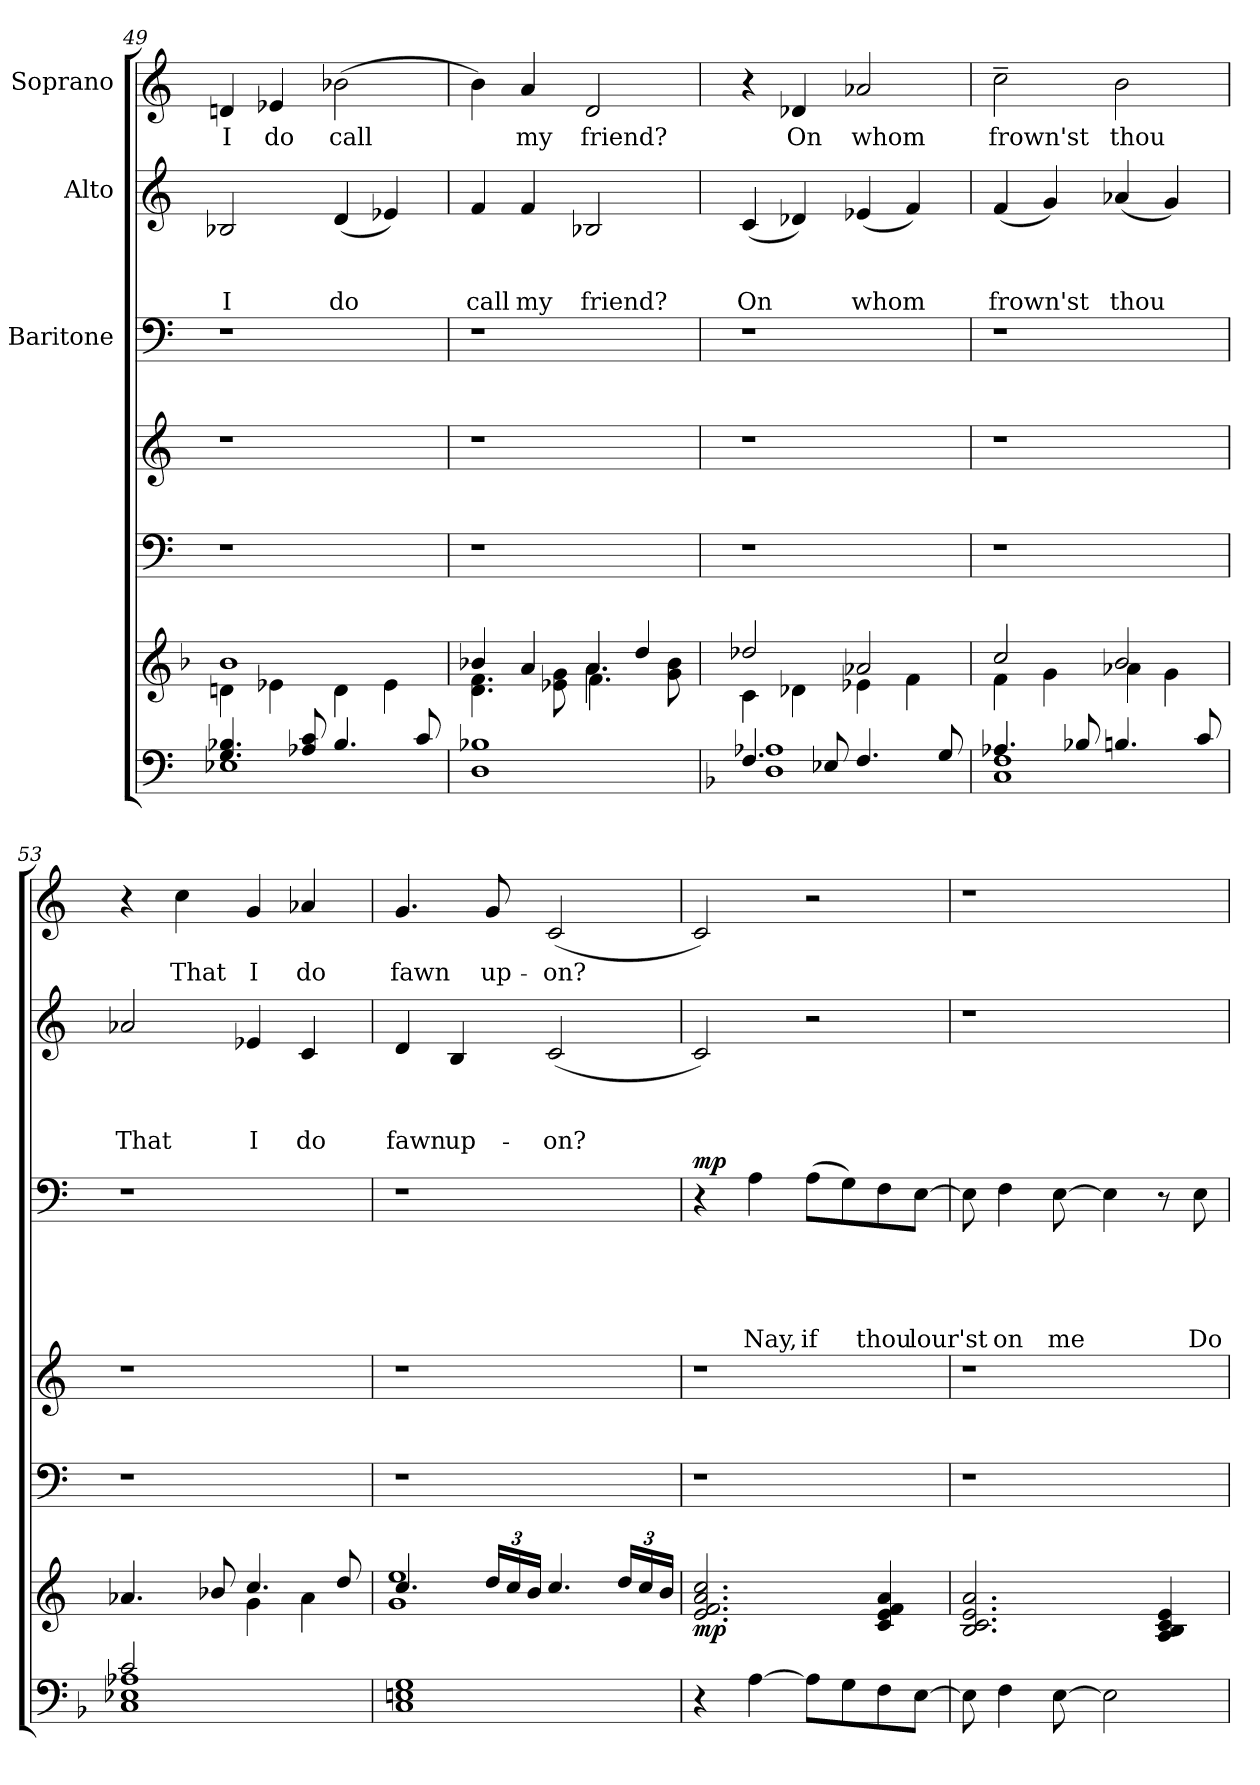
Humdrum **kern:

**kern	**kern	**dynam	**kern	**kern	**kern	**text	**text	**text	**text	**text	**dynam	**kern	**text	**text	**text	**kern	**text
*part6	*part5	*part5	*part4	*part4	*part3	*part3	*part3	*part3	*part3	*part3	*part3	*part2	*part2	*part2	*part2	*part1	*part1
*staff7	*staff6	*staff6	*staff5	*staff4	*staff3	*staff3	*staff3	*staff3	*staff3	*staff3	*staff3	*staff2	*staff2	*staff2	*staff2	*staff1	*staff1
*	*	*	*	*	*I"Baritone	*	*	*	*	*	*	*I"Alto	*	*	*	*I"Soprano	*
*clefF4	*clefG2	*	*clefF4	*clefG2	*clefF4	*	*	*	*	*	*	*clefG2	*	*	*	*clefG2	*
*k[]	*k[b-]	*	*k[]	*k[]	*k[]	*	*	*	*	*	*	*k[]	*	*	*	*k[]	*
*C:	*F:	*	*C:	*C:	*C:	*	*	*	*	*	*	*C:	*	*	*	*C:	*
=49	=49	=49	=49	=49	=49	=49	=49	=49	=49	=49	=49	=49	=49	=49	=49	=49	=49
*^	*^	*	*	*	*	*	*	*	*	*	*	*	*	*	*	*	*
!	!	!	!	!	!	!	!	!	!	!	!	!	!	!	!	!	!LO:LY:b:rj	!	!LO:LY:b:rj
4.G/ 4.B-X/	1E-X	1b-	4dn\	.	1r	1r	1r	.	.	.	.	.	.	2B-X/	.	.	I	4dn/	I
!	!	!	!	!	!	!	!	!	!	!	!	!	!	!	!	!	!	!	!LO:LY:b
.	.	.	4e-X\	.	.	.	.	.	.	.	.	.	.	.	.	.	.	4e-X/	do
8A-X/ 8c/	.	.	.	.	.	.	.	.	.	.	.	.	.	.	.	.	.	.	.
!	!	!	!	!	!	!	!	!	!	!	!	!	!	!	!	!	!LO:LY:b	!	!LO:LY:b
4.B-/	.	.	4d\	.	.	.	.	.	.	.	.	.	.	(4d/	.	.	do	(<2b-X\	call
.	.	.	4e-\	.	.	.	.	.	.	.	.	.	.	4e-X/)	.	.	.	.	.
8c/	.	.	.	.	.	.	.	.	.	.	.	.	.	.	.	.	.	.	.
*v	*v	*	*	*	*	*	*	*	*	*	*	*	*	*	*	*	*	*	*
=50	=50	=50	=50	=50	=50	=50	=50	=50	=50	=50	=50	=50	=50	=50	=50	=50	=50	=50
*	*^	*^	*	*	*	*	*	*	*	*	*	*	*	*	*	*	*	*
!	!	!	!	!	!	!	!	!	!	!	!	!	!	!	!	!	!	!LO:LY:b	!	!
1D 1B-X	4b-X/	4.d\ 4.f\	2ryy	2.ryy	.	1r	1r	1r	.	.	.	.	.	.	4f/	.	.	call	4b\)	.
!	!	!	!	!	!	!	!	!	!	!	!	!	!	!	!	!	!	!LO:LY:b	!	!LO:LY:b
.	4a/	.	.	.	.	.	.	.	.	.	.	.	.	.	4f/	.	.	my	4a/	my
.	.	8e-X\ 8g\	.	.	.	.	.	.	.	.	.	.	.	.	.	.	.	.	.	.
!	!	!	!	!	!	!	!	!	!	!	!	!	!	!	!	!	!	!LO:LY:b	!	!LO:LY:b
.	4.a\	4.a/	4.f\	.	.	.	.	.	.	.	.	.	.	.	2B-X/	.	.	friend?	2d/	friend?
.	.	.	.	4dd/	.	.	.	.	.	.	.	.	.	.	.	.	.	.	.	.
.	8g\ 8b-\	8ryy	8ryy	.	.	.	.	.	.	.	.	.	.	.	.	.	.	.	.	.
*	*v	*v	*v	*v	*	*	*	*	*	*	*	*	*	*	*	*	*	*	*	*
!!LO:LB:g=z
=51	=51	=51	=51	=51	=51	=51	=51	=51	=51	=51	=51	=51	=51	=51	=51	=51	=51
*k[b-]	*k[]	*	*	*	*	*	*	*	*	*	*	*	*	*	*	*	*
*F:	*C:	*	*	*	*	*	*	*	*	*	*	*	*	*	*	*	*
*^	*^	*	*	*	*	*	*	*	*	*	*	*	*	*	*	*	*
*	*	*	*^	*	*	*	*	*	*	*	*	*	*	*	*	*	*	*	*
!	!	!	!	!	!	!	!	!	!	!	!	!	!	!	!	!	!	!LO:LY:b	!	!
*	*	*	*v	*v	*	*	*	*	*	*	*	*	*	*	*	*	*	*	*	*
4.F/	1D 1A-X	2dd-X/	4c\	.	1r	1r	1r	.	.	.	.	.	.	(4c/	.	.	On	4r	.
!	!	!	!	!	!	!	!	!	!	!	!	!	!	!	!	!	!	!	!LO:LY:b
.	.	.	4d-X\	.	.	.	.	.	.	.	.	.	.	4d-X/)	.	.	.	4d-X/	On
8E-X/	.	.	.	.	.	.	.	.	.	.	.	.	.	.	.	.	.	.	.
!	!	!	!	!	!	!	!	!	!	!	!	!	!	!	!	!	!LO:LY:b	!	!LO:LY:b
4.F/	.	2a-X/	4e-X\	.	.	.	.	.	.	.	.	.	.	(4e-X/	.	.	whom	2a-X/	whom
.	.	.	4f\	.	.	.	.	.	.	.	.	.	.	4f/)	.	.	.	.	.
8G/	.	.	.	.	.	.	.	.	.	.	.	.	.	.	.	.	.	.	.
=52	=52	=52	=52	=52	=52	=52	=52	=52	=52	=52	=52	=52	=52	=52	=52	=52	=52	=52	=52
!	!	!	!	!	!	!	!	!	!	!	!	!	!	!	!	!	!LO:LY:b	!	!LO:LY:b
4.A-X/	1C 1F	2cc/	4f\	.	1r	1r	1r	.	.	.	.	.	.	(4f/	.	.	frown'st	2cc~>\	frown'st
.	.	.	4g\	.	.	.	.	.	.	.	.	.	.	4g/)	.	.	.	.	.
8B-X/	.	.	.	.	.	.	.	.	.	.	.	.	.	.	.	.	.	.	.
!	!	!	!	!	!	!	!	!	!	!	!	!	!	!	!	!	!LO:LY:b	!	!LO:LY:b
4.Bn/	.	2b/	4a-X\	.	.	.	.	.	.	.	.	.	.	(4a-X/	.	.	thou	2b\	thou
.	.	.	4g\	.	.	.	.	.	.	.	.	.	.	4g/)	.	.	.	.	.
8c/	.	.	.	.	.	.	.	.	.	.	.	.	.	.	.	.	.	.	.
=53	=53	=53	=53	=53	=53	=53	=53	=53	=53	=53	=53	=53	=53	=53	=53	=53	=53	=53	=53
!	!	!	!	!	!	!	!	!	!	!	!	!	!	!	!	!	!LO:LY:b	!	!
2c/	1C 1E-X 1A-X	4.a-X/	2ryy	.	1r	1r	1r	.	.	.	.	.	.	2a-X/	.	.	That	4r	.
!	!	!	!	!	!	!	!	!	!	!	!	!	!	!	!	!	!	!	!LO:LY:b
.	.	.	.	.	.	.	.	.	.	.	.	.	.	.	.	.	.	4cc\	That
.	.	8b-X/	.	.	.	.	.	.	.	.	.	.	.	.	.	.	.	.	.
!	!	!	!	!	!	!	!	!	!	!	!	!	!	!	!	!	!LO:LY:b:rj	!	!LO:LY:b:rj
2ryy	.	4.cc/	4g\	.	.	.	.	.	.	.	.	.	.	4e-X/	.	.	I	4g/	I
!	!	!	!	!	!	!	!	!	!	!	!	!	!	!	!	!	!LO:LY:b	!	!LO:LY:b
.	.	.	4a-\	.	.	.	.	.	.	.	.	.	.	4c/	.	.	do	4a-X/	do
.	.	8dd/	.	.	.	.	.	.	.	.	.	.	.	.	.	.	.	.	.
*v	*v	*	*	*	*	*	*	*	*	*	*	*	*	*	*	*	*	*	*
=54	=54	=54	=54	=54	=54	=54	=54	=54	=54	=54	=54	=54	=54	=54	=54	=54	=54	=54
!	!	!	!	!	!	!	!	!	!	!	!	!	!	!	!	!LO:LY:b	!	!LO:LY:b
1C 1En 1G	4.cc/	1g 1ee	.	1r	1r	1r	.	.	.	.	.	.	4d/	.	.	fawn	4.g/	fawn
!	!	!	!	!	!	!	!	!	!	!	!	!	!	!	!	!LO:LY:b	!	!
.	.	.	.	.	.	.	.	.	.	.	.	.	4B/	.	.	up-	.	.
*	*Xbrackettup	*	*	*	*	*	*	*	*	*	*	*	*	*	*	*	*	*
!	!	!	!	!	!	!	!	!	!	!	!	!	!	!	!	!	!	!LO:LY:b
.	24dd/LL	.	.	.	.	.	.	.	.	.	.	.	.	.	.	.	8g/	up-
.	24cc/	.	.	.	.	.	.	.	.	.	.	.	.	.	.	.	.	.
.	24b/JJ	.	.	.	.	.	.	.	.	.	.	.	.	.	.	.	.	.
!	!	!	!	!	!	!	!	!	!	!	!	!	!	!	!	!LO:LY:b	!	!LO:LY:b
.	4.cc/	.	.	.	.	.	.	.	.	.	.	.	(2c/	.	.	-on?	(2c/	-on?
.	24dd/LL	.	.	.	.	.	.	.	.	.	.	.	.	.	.	.	.	.
.	24cc/	.	.	.	.	.	.	.	.	.	.	.	.	.	.	.	.	.
.	24b/JJ	.	.	.	.	.	.	.	.	.	.	.	.	.	.	.	.	.
*	*v	*v	*	*	*	*	*	*	*	*	*	*	*	*	*	*	*	*
=55	=55	=55	=55	=55	=55	=55	=55	=55	=55	=55	=55	=55	=55	=55	=55	=55	=55
!	!	!LO:DY:b	!	!	!	!	!	!	!	!	!LO:DY:a	!	!	!	!	!	!
4r	2.e/ 2.f/ 2.a/ 2.cc/	mp	1r	1r	4r	.	.	.	.	.	mp	2c/)	.	.	.	2c/)	.
!	!	!	!	!	!	!	!	!	!	!LO:LY:b	!	!	!	!	!	!	!
[>4A\	.	.	.	.	4A\	.	.	.	.	Nay,	.	.	.	.	.	.	.
!	!	!	!	!	!	!	!	!	!	!LO:LY:b	!	!	!	!	!	!	!
8A\L]	.	.	.	.	(>8A\L	.	.	.	.	if	.	2r	.	.	.	2r	.
8G\	.	.	.	.	8G\)	.	.	.	.	.	.	.	.	.	.	.	.
!	!	!	!	!	!	!	!	!	!	!LO:LY:b	!	!	!	!	!	!	!
8F\	4c/ 4e/ 4f/ 4a/	.	.	.	8F\	.	.	.	.	thou	.	.	.	.	.	.	.
!	!	!	!	!	!	!	!	!	!	!LO:LY:b	!	!	!	!	!	!	!
[>8E\J	.	.	.	.	[>8E\J	.	.	.	.	lour'st	.	.	.	.	.	.	.
=56	=56	=56	=56	=56	=56	=56	=56	=56	=56	=56	=56	=56	=56	=56	=56	=56	=56
8E\]	2.B/ 2.c/ 2.e/ 2.a/	.	1r	1r	8E\]	.	.	.	.	.	.	1r	.	.	.	1r	.
!	!	!	!	!	!	!	!	!	!	!LO:LY:b	!	!	!	!	!	!	!
4F\	.	.	.	.	4F\	.	.	.	.	on	.	.	.	.	.	.	.
!	!	!	!	!	!	!	!	!	!	!LO:LY:b	!	!	!	!	!	!	!
[>8E\	.	.	.	.	[>8E\	.	.	.	.	me	.	.	.	.	.	.	.
2E\]	.	.	.	.	4E\]	.	.	.	.	.	.	.	.	.	.	.	.
.	4A/ 4B/ 4c/ 4e/	.	.	.	8r	.	.	.	.	.	.	.	.	.	.	.	.
!	!	!	!	!	!	!	!	!	!	!LO:LY:b	!	!	!	!	!	!	!
.	.	.	.	.	8E\	.	.	.	.	Do	.	.	.	.	.	.	.
=	=	=	=	=	=	=	=	=	=	=	=	=	=	=	=	=	=
*-	*-	*-	*-	*-	*-	*-	*-	*-	*-	*-	*-	*-	*-	*-	*-	*-	*-
